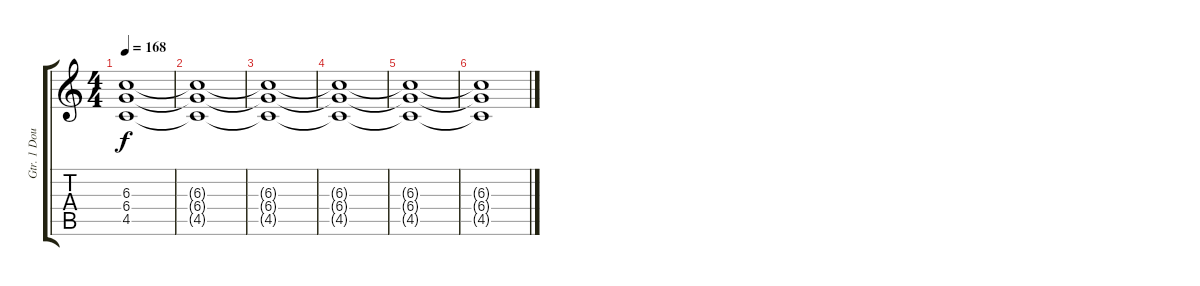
\track ("Gtr. 1 Doubled" "Gtr. 1 Dou") {instrument distortionguitar}
\staff {score tabs}
\tuning (Eb4 Bb3 Gb3 Db3 Ab2 Db2) {hide}
\ts (4 4)
\tempo 168
\clef g2
\ks aminor
(6.3{t} 6.4{t} 4.5{t}).1{dy f} |
(6.3{t} 6.4{t} 4.5{t}).1 |
(6.3{t} 6.4{t} 4.5{t}).1 |
(6.3{t} 6.4{t} 4.5{t}).1 |
(6.3{t} 6.4{t} 4.5{t}).1 |
(6.3{t} 6.4{t} 4.5{t}).1
